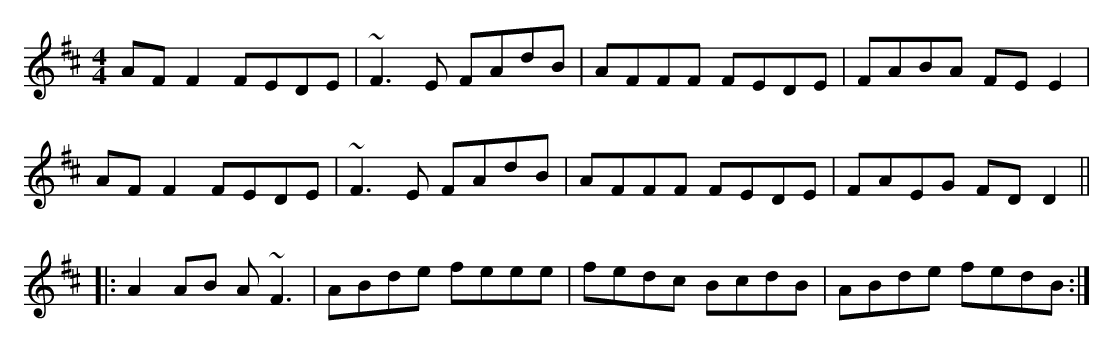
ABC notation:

X:1
M:4/4
K:D
AFF2 FEDE|~F3E FAdB|AFFF FEDE|FABA FE E2|
AFF2 FEDE|~F3E FAdB|AFFF FEDE|FAEG FD D2||
|:A2 AB A~F3|ABde feee-|fedc BcdB|ABde fedB:|
